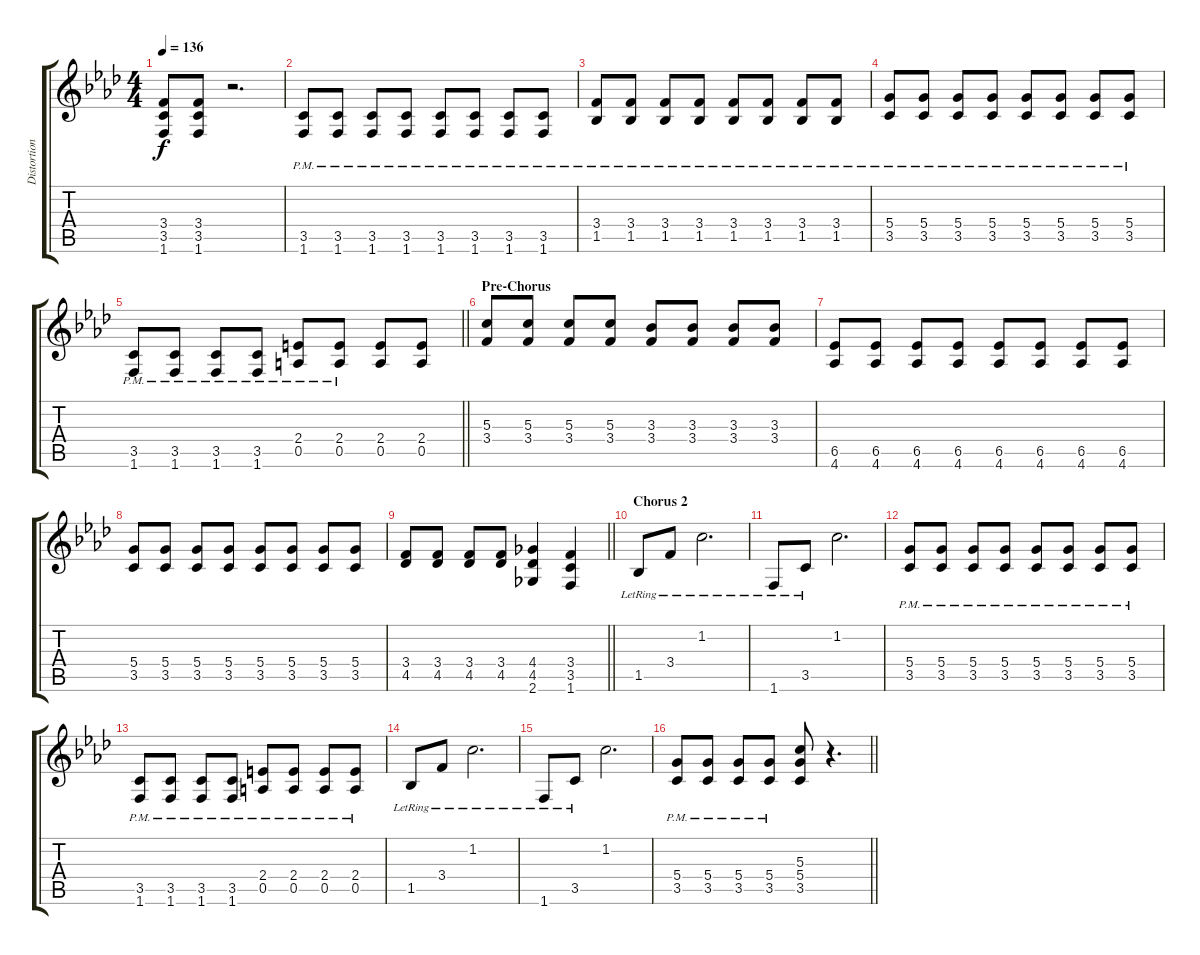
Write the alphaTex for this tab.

\track ("Distortion 2" "Distortion") {instrument distortionguitar}
\staff {score tabs}
\tuning (E4 B3 G3 D3 A2 E2) {hide}
\ts (4 4)
\tempo 136
\clef g2
\ks fminor
(3.4 3.5 1.6).8{dy f} (3.4 3.5 1.6).8 r.2{d} |
(3.5{pm} 1.6{pm}).8 (3.5{pm} 1.6{pm}).8 (3.5{pm} 1.6{pm}).8 (3.5{pm} 1.6{pm}).8 (3.5{pm} 1.6{pm}).8 (3.5{pm} 1.6{pm}).8 (3.5{pm} 1.6{pm}).8 (3.5{pm} 1.6{pm}).8 |
(3.4{pm} 1.5{pm}).8 (3.4{pm} 1.5{pm}).8 (3.4{pm} 1.5{pm}).8 (3.4{pm} 1.5{pm}).8 (3.4{pm} 1.5{pm}).8 (3.4{pm} 1.5{pm}).8 (3.4{pm} 1.5{pm}).8 (3.4{pm} 1.5{pm}).8 |
(5.4{pm} 3.5{pm}).8 (5.4{pm} 3.5{pm}).8 (5.4{pm} 3.5{pm}).8 (5.4{pm} 3.5{pm}).8 (5.4{pm} 3.5{pm}).8 (5.4{pm} 3.5{pm}).8 (5.4{pm} 3.5{pm}).8 (5.4{pm} 3.5{pm}).8 |
\barLineRight lightlight
(3.5{pm} 1.6{pm}).8 (3.5{pm} 1.6{pm}).8 (3.5{pm} 1.6{pm}).8 (3.5{pm} 1.6{pm}).8 (2.4 0.5{pm}).8 (2.4 0.5{pm}).8 (2.4 0.5).8 (2.4 0.5).8 |
\section ("" "Pre-Chorus")
(5.3 3.4).8 (5.3 3.4).8 (5.3 3.4).8 (5.3 3.4).8 (3.3 3.4).8 (3.3 3.4).8 (3.3 3.4).8 (3.3 3.4).8 |
(6.5 4.6).8 (6.5 4.6).8 (6.5 4.6).8 (6.5 4.6).8 (6.5 4.6).8 (6.5 4.6).8 (6.5 4.6).8 (6.5 4.6).8 |
(5.4 3.5).8 (5.4 3.5).8 (5.4 3.5).8 (5.4 3.5).8 (5.4 3.5).8 (5.4 3.5).8 (5.4 3.5).8 (5.4 3.5).8 |
\barLineRight lightlight
(3.4 4.5).8 (3.4 4.5).8 (3.4 4.5).8 (3.4 4.5).8 (4.4 4.5 2.6).4 (3.4 3.5 1.6).4 |
\section ("" "Chorus 2")
1.5{lr}.8 3.4{lr}.8 1.2{lr}.2{d} |
1.6{lr}.8 3.5{lr}.8 1.2.2{d} |
(5.4{pm} 3.5{pm}).8 (5.4{pm} 3.5{pm}).8 (5.4{pm} 3.5{pm}).8 (5.4{pm} 3.5{pm}).8 (5.4{pm} 3.5{pm}).8 (5.4{pm} 3.5{pm}).8 (5.4{pm} 3.5{pm}).8 (5.4{pm} 3.5{pm}).8 |
(3.5{pm} 1.6{pm}).8 (3.5{pm} 1.6{pm}).8 (3.5{pm} 1.6{pm}).8 (3.5{pm} 1.6{pm}).8 (2.4{pm} 0.5{pm}).8 (2.4{pm} 0.5{pm}).8 (2.4{pm} 0.5{pm}).8 (2.4{pm} 0.5{pm}).8 |
1.5{lr}.8 3.4{lr}.8 1.2{lr}.2{d} |
1.6{lr}.8 3.5{lr}.8 1.2.2{d} |
\barLineRight lightlight
(5.4{pm} 3.5{pm}).8 (5.4{pm} 3.5{pm}).8 (5.4{pm} 3.5{pm}).8 (5.4{pm} 3.5{pm}).8 (5.3 5.4 3.5).8 r.4{d}
